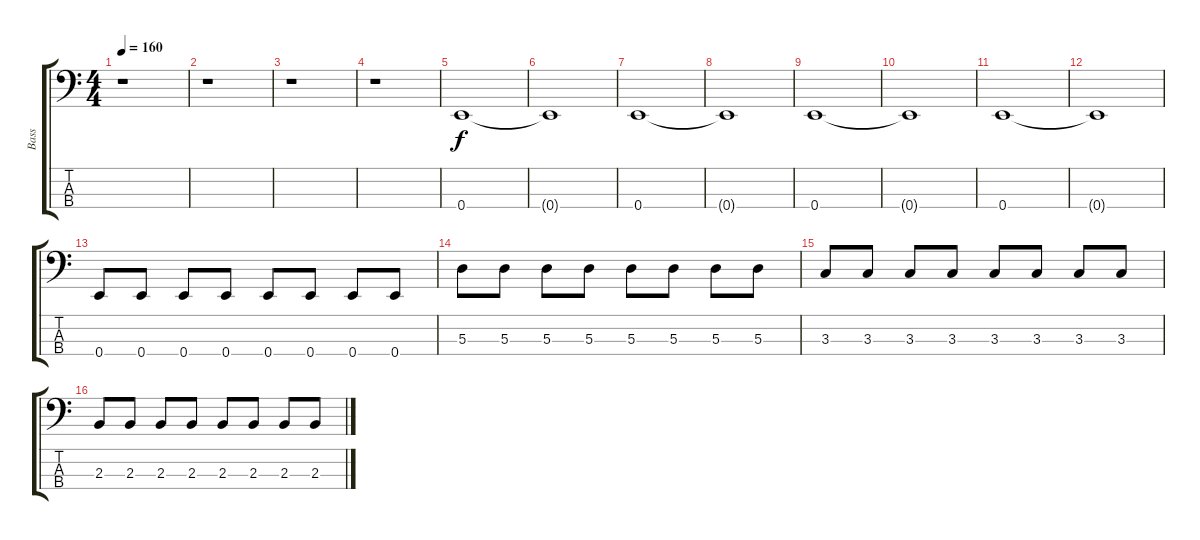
\track ("Bass" "Bass") {instrument electricbasspick}
\staff {score tabs}
\tuning (G2 D2 A1 E1) {hide}
\ts (4 4)
\tempo 160
\clef f4
\ks c
r.1{dy f instrument electricbasspick} |
r.1 |
r.1 |
r.1 |
0.4.1 |
0.4{t}.1 |
0.4.1 |
0.4{t}.1 |
0.4.1 |
0.4{t}.1 |
0.4.1 |
0.4{t}.1 |
0.4.8 0.4.8 0.4.8 0.4.8 0.4.8 0.4.8 0.4.8 0.4.8 |
5.3.8 5.3.8 5.3.8 5.3.8 5.3.8 5.3.8 5.3.8 5.3.8 |
3.3.8 3.3.8 3.3.8 3.3.8 3.3.8 3.3.8 3.3.8 3.3.8 |
2.3.8 2.3.8 2.3.8 2.3.8 2.3.8 2.3.8 2.3.8 2.3.8
